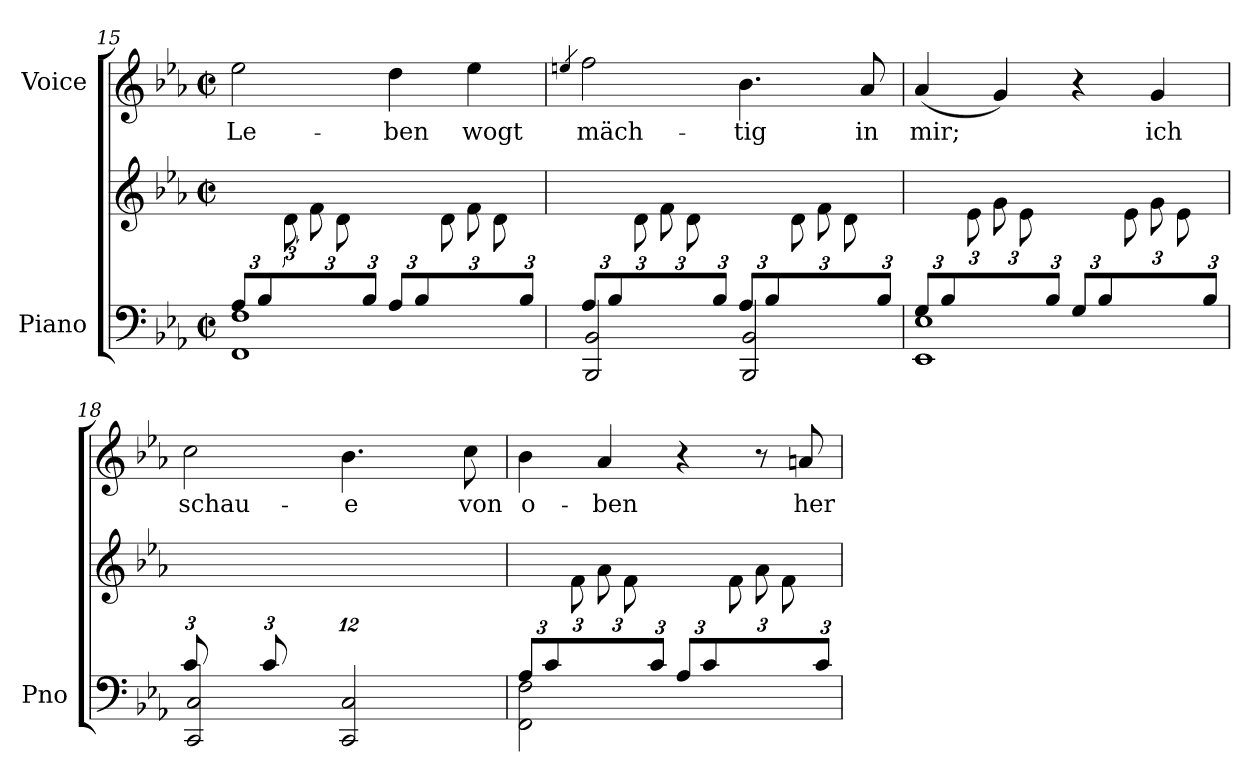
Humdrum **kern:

**kern	**kern	**kern	**text
*part2	*part2	*part1	*part1
*staff3	*staff2	*staff1	*staff1
*I"Piano	*	*I"Voice	*
*I'Pno	*	*	*
*clefF4	*clefG2	*clefG2	*
*k[b-e-a-]	*k[b-e-a-]	*k[b-e-a-]	*
*M2/2	*M2/2	*M2/2	*
*met(c|)	*met(c|)	*met(c|)	*
*Xbrackettup	*	*	*
=15	=15	=15	=15
*^	*	*	*
!	!	!	!	!LO:LY:b
12A-/L	1FF 1F	6ryy	2ee-\	Le-
12B-/	.	.	.	.
4ryy	.	12d\	.	.
*	*	*Xbrackettup	*	*
.	.	12f\	.	.
.	.	12d\	.	.
12B-/J	.	4ryy	.	.
!	!	!	!	!LO:LY:b
12A-/L	.	.	4dd\	-ben
12B-/	.	.	.	.
4ryy	.	12d\	.	.
!	!	!	!	!LO:LY:b
.	.	12f\	4ee-\	wogt
.	.	12d\	.	.
12B-/J	.	12ryy	.	.
!!LO:LB:g=z
=16	=16	=16	=16	=16
.	.	.	4qeen/	.
!	!	!	!	!LO:LY:b
12A-/L	2BBB-/ 2BB-/	6ryy	2ff\	mäch-
12B-/	.	.	.	.
4ryy	.	12d\	.	.
.	.	12f\	.	.
.	.	12d\	.	.
12B-/J	.	4ryy	.	.
!	!	!	!	!LO:LY:b
12A-/L	2BBB-/ 2BB-/	.	4.b-\	-tig
12B-/	.	.	.	.
4ryy	.	12d\	.	.
.	.	12f\	.	.
.	.	12d\	.	.
!	!	!	!	!LO:LY:b
.	.	.	8a-/	in
12B-/J	.	12ryy	.	.
=17	=17	=17	=17	=17
!	!	!	!	!LO:LY:b
12G/L	1EE- 1E-	6ryy	(<4a-/	mir;
12B-/	.	.	.	.
4ryy	.	12e-\	.	.
.	.	12g\	4g/)	.
.	.	12e-\	.	.
12B-/J	.	4ryy	.	.
12G/L	.	.	4r	.
12B-/	.	.	.	.
4ryy	.	12e-\	.	.
!	!	!	!	!LO:LY:b
.	.	12g\	4g/	ich
.	.	12e-\	.	.
12B-/J	.	12ryy	.	.
=18	=18	=18	=18	=18
!	!	!	!	!LO:LY:b
12c/L	2CC/ 2C/	12ryy	2cc\	schau-
12%5ryy	.	12en\	.	.
.	.	12g\	.	.
.	.	12cc\	.	.
.	.	12g\	.	.
.	.	12e\J	.	.
!	!	!	!	!LO:LY:b
12c/L	2CC/ 2C/	12ryy	4.b-\	-e
12%5ryy	.	12e\	.	.
.	.	12g\	.	.
.	.	12cc\	.	.
.	.	12g\	.	.
!	!	!	!	!LO:LY:b
.	.	.	8cc\	von
.	.	12e\J	.	.
=19	=19	=19	=19	=19
!	!	!	!	!LO:LY:b
12A-/L	2FF\ 2F\	6ryy	4b-\	o-
12c/	.	.	.	.
4ryy	.	12f\	.	.
!	!	!	!	!LO:LY:b
.	.	12a-\	4a-/	-ben
.	.	12f\	.	.
12c/J	.	4ryy	.	.
12A-/L	2ryy	.	4r	.
12c/	.	.	.	.
4ryy	.	12f\	.	.
.	.	12a-\	8r	.
.	.	12f\	.	.
!	!	!	!	!LO:LY:b
.	.	.	8an/	her-
12c/J	.	12ryy	.	.
*v	*v	*	*	*
=	=	=	=
*-	*-	*-	*-
